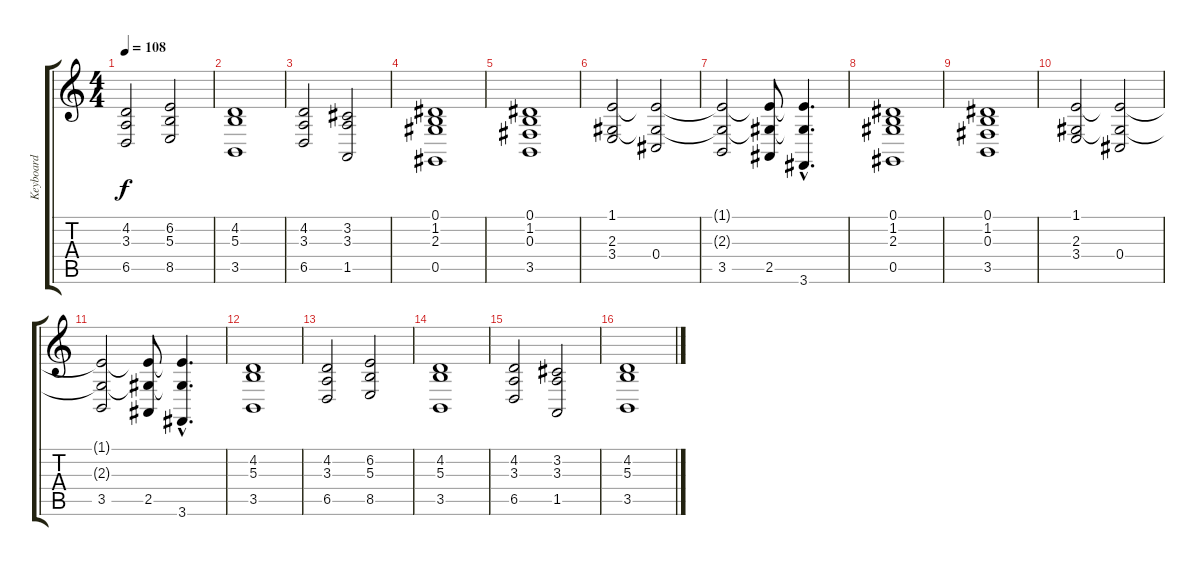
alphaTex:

\track ("Keyboard" "Keyboard") {instrument synthstrings2}
\staff {score tabs}
\tuning (Eb4 Bb3 Gb3 Db3 Ab2 Eb2) {hide}
\ts (4 4)
\tempo 108
\clef g2
\ks c
(4.2 3.3 6.5).2{dy f} (6.2 5.3 8.5).2 |
(4.2 5.3 3.5).1 |
(4.2 3.3 6.5).2 (3.2 3.3 1.5).2 |
(0.1 1.2 2.3 0.5).1{volume 8} |
(0.1 1.2 0.3 3.5).1 |
(1.1 2.3 3.4).2 (1.1{t} 2.3{t} 0.4).2 |
(1.1{t} 2.3{t} 3.5).2 (1.1{t} 2.3{t} 2.5).8 (1.1{hac t} 2.3{hac t} 3.6{hac}).4{d} |
(0.1 1.2 2.3 0.5).1 |
(0.1 1.2 0.3 3.5).1 |
(1.1 2.3 3.4).2 (1.1{t} 2.3{t} 0.4).2 |
(1.1{t} 2.3{t} 3.5).2 (1.1{t} 2.3{t} 2.5).8 (1.1{hac t} 2.3{hac t} 3.6{hac}).4{d} |
(4.2 5.3 3.5).1{volume 7} |
(4.2 3.3 6.5).2 (6.2 5.3 8.5).2 |
(4.2 5.3 3.5).1 |
(4.2 3.3 6.5).2 (3.2 3.3 1.5).2 |
(4.2 5.3 3.5).1
